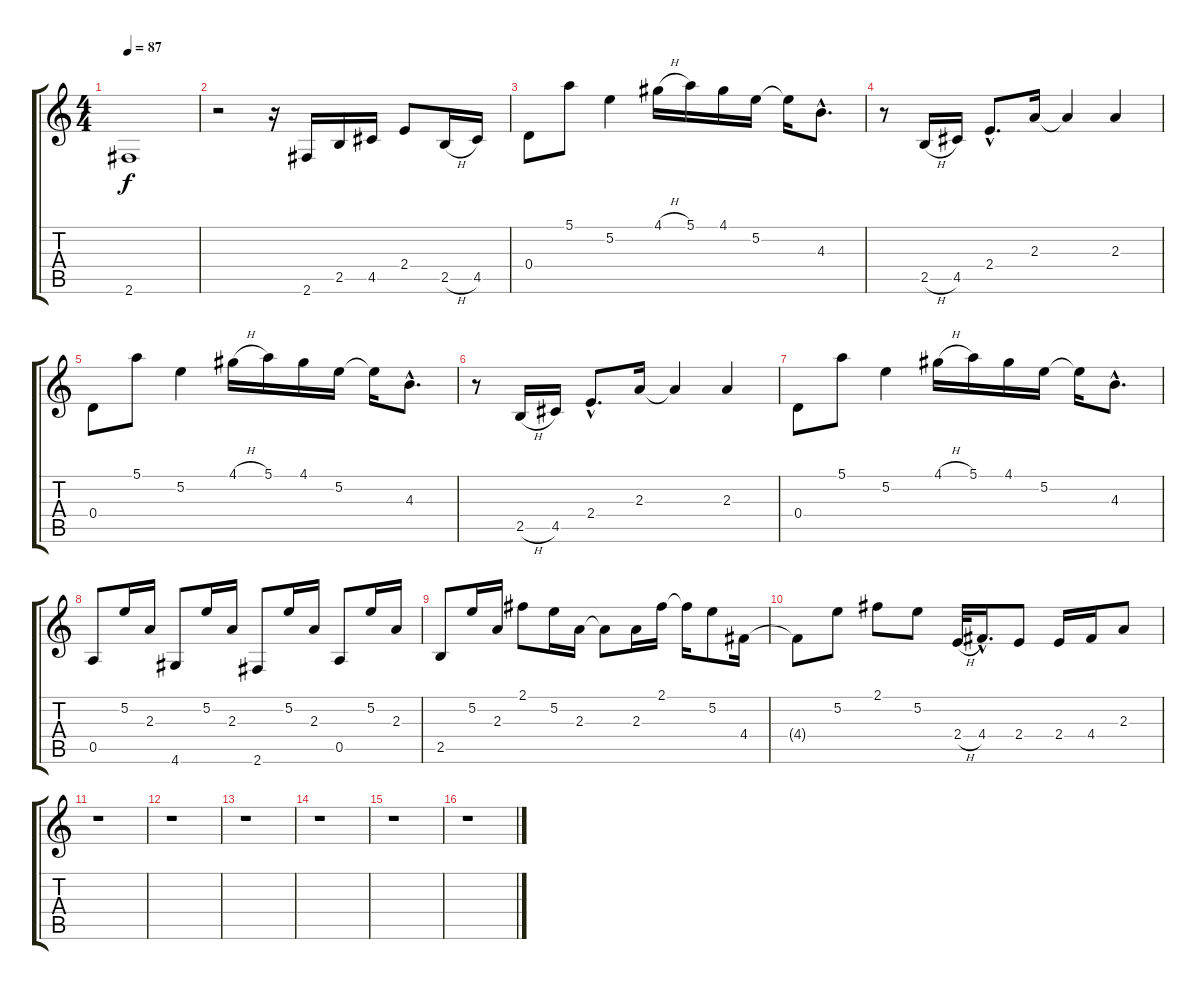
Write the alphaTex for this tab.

\track "" {instrument acousticguitarsteel}
\staff {score tabs}
\tuning (E4 B3 G3 D3 A2 E2) {hide}
\ts (4 4)
\tempo 87
\clef g2
\ks c
2.6.1{dy f} |
r.2 r.16 2.6.16 2.5.16 4.5.16 2.4.8 2.5{h}.16 4.5.16 |
0.4.8 5.1.8 5.2.4 4.1{h}.16 5.1.16 4.1.16 5.2.16 5.2{t}.16 4.3{hac}.8{d} |
r.8 2.5{h}.16 4.5.16 2.4{hac}.8{d} 2.3.16 2.3{t}.4 2.3.4 |
0.4.8 5.1.8 5.2.4 4.1{h}.16 5.1.16 4.1.16 5.2.16 5.2{t}.16 4.3{hac}.8{d} |
r.8 2.5{h}.16 4.5.16 2.4{hac}.8{d} 2.3.16 2.3{t}.4 2.3.4 |
0.4.8 5.1.8 5.2.4 4.1{h}.16 5.1.16 4.1.16 5.2.16 5.2{t}.16 4.3{hac}.8{d} |
0.5.8 5.2.16 2.3.16 4.6.8 5.2.16 2.3.16 2.6.8 5.2.16 2.3.16 0.5.8 5.2.16 2.3.16 |
2.5.8 5.2.16 2.3.16 2.1.8 5.2.16 2.3.16 2.3{t}.8 2.3.16 2.1.16 2.1{t}.16 5.2.8 4.4.16 |
4.4{t}.8 5.2.8 2.1.8 5.2.8 2.4{h}.32 4.4{hac}.16{d} 2.4.8 2.4.16 4.4.16 2.3.8 |
r.1 |
r.1 |
r.1 |
r.1 |
r.1 |
r.1
